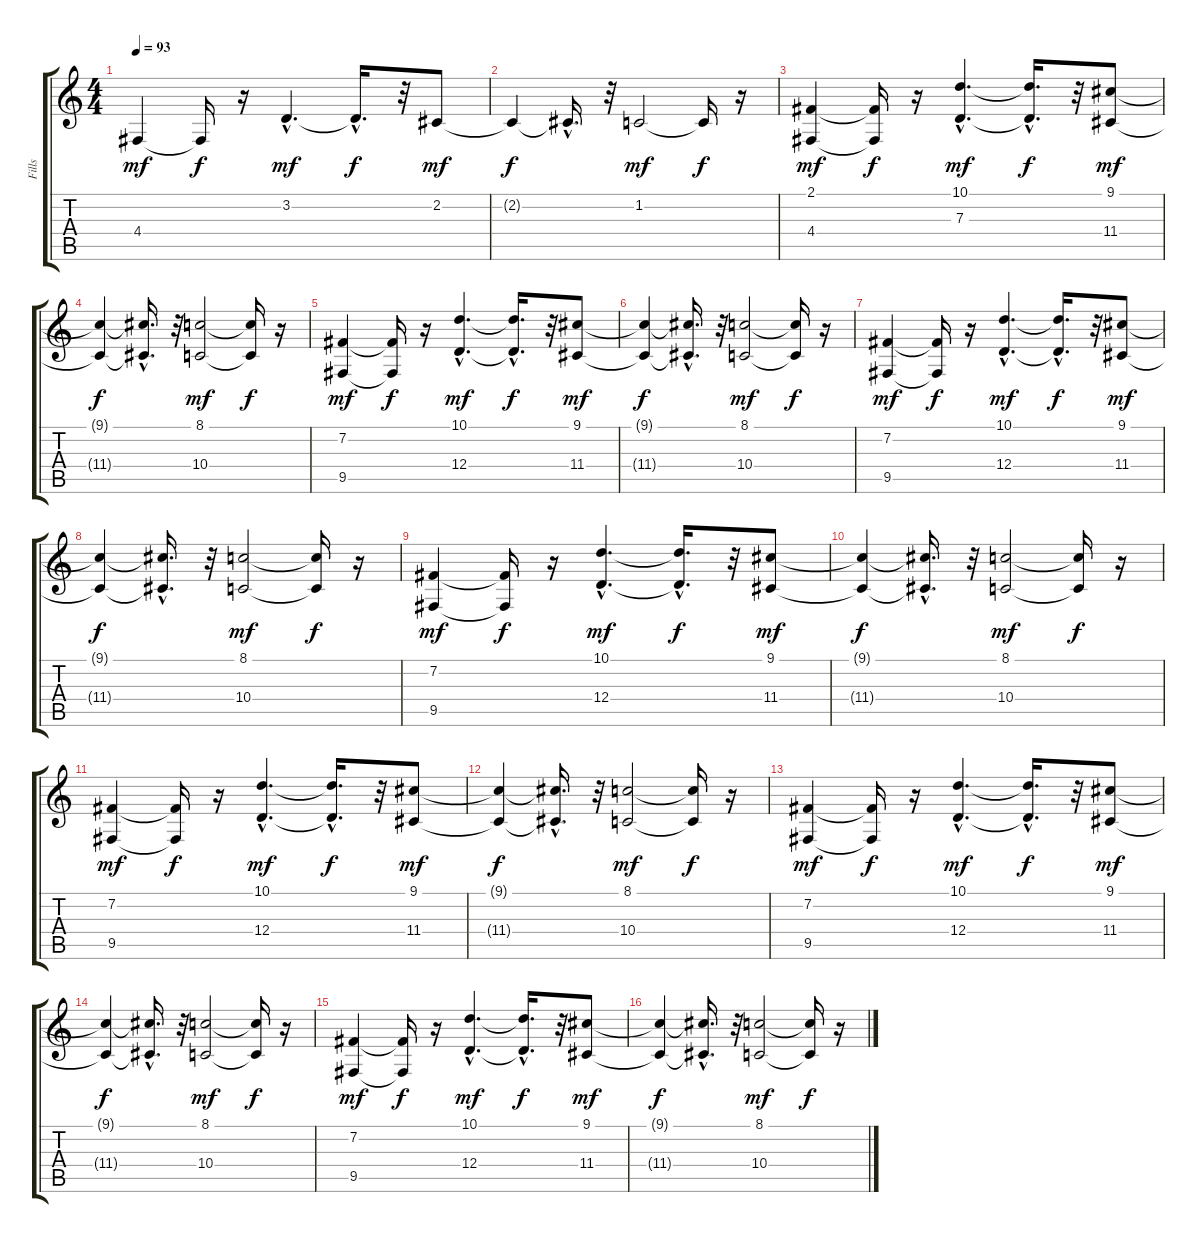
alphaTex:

\track ("Fills" "Fills") {instrument pad4choir}
\staff {score tabs}
\tuning (E4 B3 G3 D3 A2 E2) {hide}
\ts (4 4)
\tempo 93
\clef g2
\ks c
4.4.4{dy mf instrument pad4choir} 4.4{t}.16{dy f} r.16 3.2{hac}.4{d dy mf} 3.2{hac t}.16{d dy f} r.32 2.2.8{dy mf} |
2.2{t}.4{dy f} 2.2{hac t}.16{d} r.32 1.2.2{dy mf} 1.2{t}.16{dy f} r.16 |
(2.1 4.4).4{dy mf} (2.1{t} 4.4{t}).16{dy f} r.16 (10.1{hac} 7.3{hac}).4{d dy mf} (10.1{hac t} 7.3{hac t}).16{d dy f} r.32 (9.1 11.4).8{dy mf} |
(9.1{t} 11.4{t}).4{dy f} (9.1{hac t} 11.4{hac t}).16{d} r.32 (8.1 10.4).2{dy mf} (8.1{t} 10.4{t}).16{dy f} r.16 |
(7.2 9.5).4{dy mf} (7.2{t} 9.5{t}).16{dy f} r.16 (10.1{hac} 12.4{hac}).4{d dy mf} (10.1{hac t} 12.4{hac t}).16{d dy f} r.32 (9.1 11.4).8{dy mf} |
(9.1{t} 11.4{t}).4{dy f} (9.1{hac t} 11.4{hac t}).16{d} r.32 (8.1 10.4).2{dy mf} (8.1{t} 10.4{t}).16{dy f} r.16 |
(7.2 9.5).4{dy mf} (7.2{t} 9.5{t}).16{dy f} r.16 (10.1{hac} 12.4{hac}).4{d dy mf} (10.1{hac t} 12.4{hac t}).16{d dy f} r.32 (9.1 11.4).8{dy mf} |
(9.1{t} 11.4{t}).4{dy f} (9.1{hac t} 11.4{hac t}).16{d} r.32 (8.1 10.4).2{dy mf} (8.1{t} 10.4{t}).16{dy f} r.16 |
(7.2 9.5).4{dy mf} (7.2{t} 9.5{t}).16{dy f} r.16 (10.1{hac} 12.4{hac}).4{d dy mf} (10.1{hac t} 12.4{hac t}).16{d dy f} r.32 (9.1 11.4).8{dy mf} |
(9.1{t} 11.4{t}).4{dy f} (9.1{hac t} 11.4{hac t}).16{d} r.32 (8.1 10.4).2{dy mf} (8.1{t} 10.4{t}).16{dy f} r.16 |
(7.2 9.5).4{dy mf} (7.2{t} 9.5{t}).16{dy f} r.16 (10.1{hac} 12.4{hac}).4{d dy mf} (10.1{hac t} 12.4{hac t}).16{d dy f} r.32 (9.1 11.4).8{dy mf} |
(9.1{t} 11.4{t}).4{dy f} (9.1{hac t} 11.4{hac t}).16{d} r.32 (8.1 10.4).2{dy mf} (8.1{t} 10.4{t}).16{dy f} r.16 |
(7.2 9.5).4{dy mf} (7.2{t} 9.5{t}).16{dy f} r.16 (10.1{hac} 12.4{hac}).4{d dy mf} (10.1{hac t} 12.4{hac t}).16{d dy f} r.32 (9.1 11.4).8{dy mf} |
(9.1{t} 11.4{t}).4{dy f} (9.1{hac t} 11.4{hac t}).16{d} r.32 (8.1 10.4).2{dy mf} (8.1{t} 10.4{t}).16{dy f} r.16 |
(7.2 9.5).4{dy mf} (7.2{t} 9.5{t}).16{dy f} r.16 (10.1{hac} 12.4{hac}).4{d dy mf} (10.1{hac t} 12.4{hac t}).16{d dy f} r.32 (9.1 11.4).8{dy mf} |
(9.1{t} 11.4{t}).4{dy f} (9.1{hac t} 11.4{hac t}).16{d} r.32 (8.1 10.4).2{dy mf} (8.1{t} 10.4{t}).16{dy f} r.16
